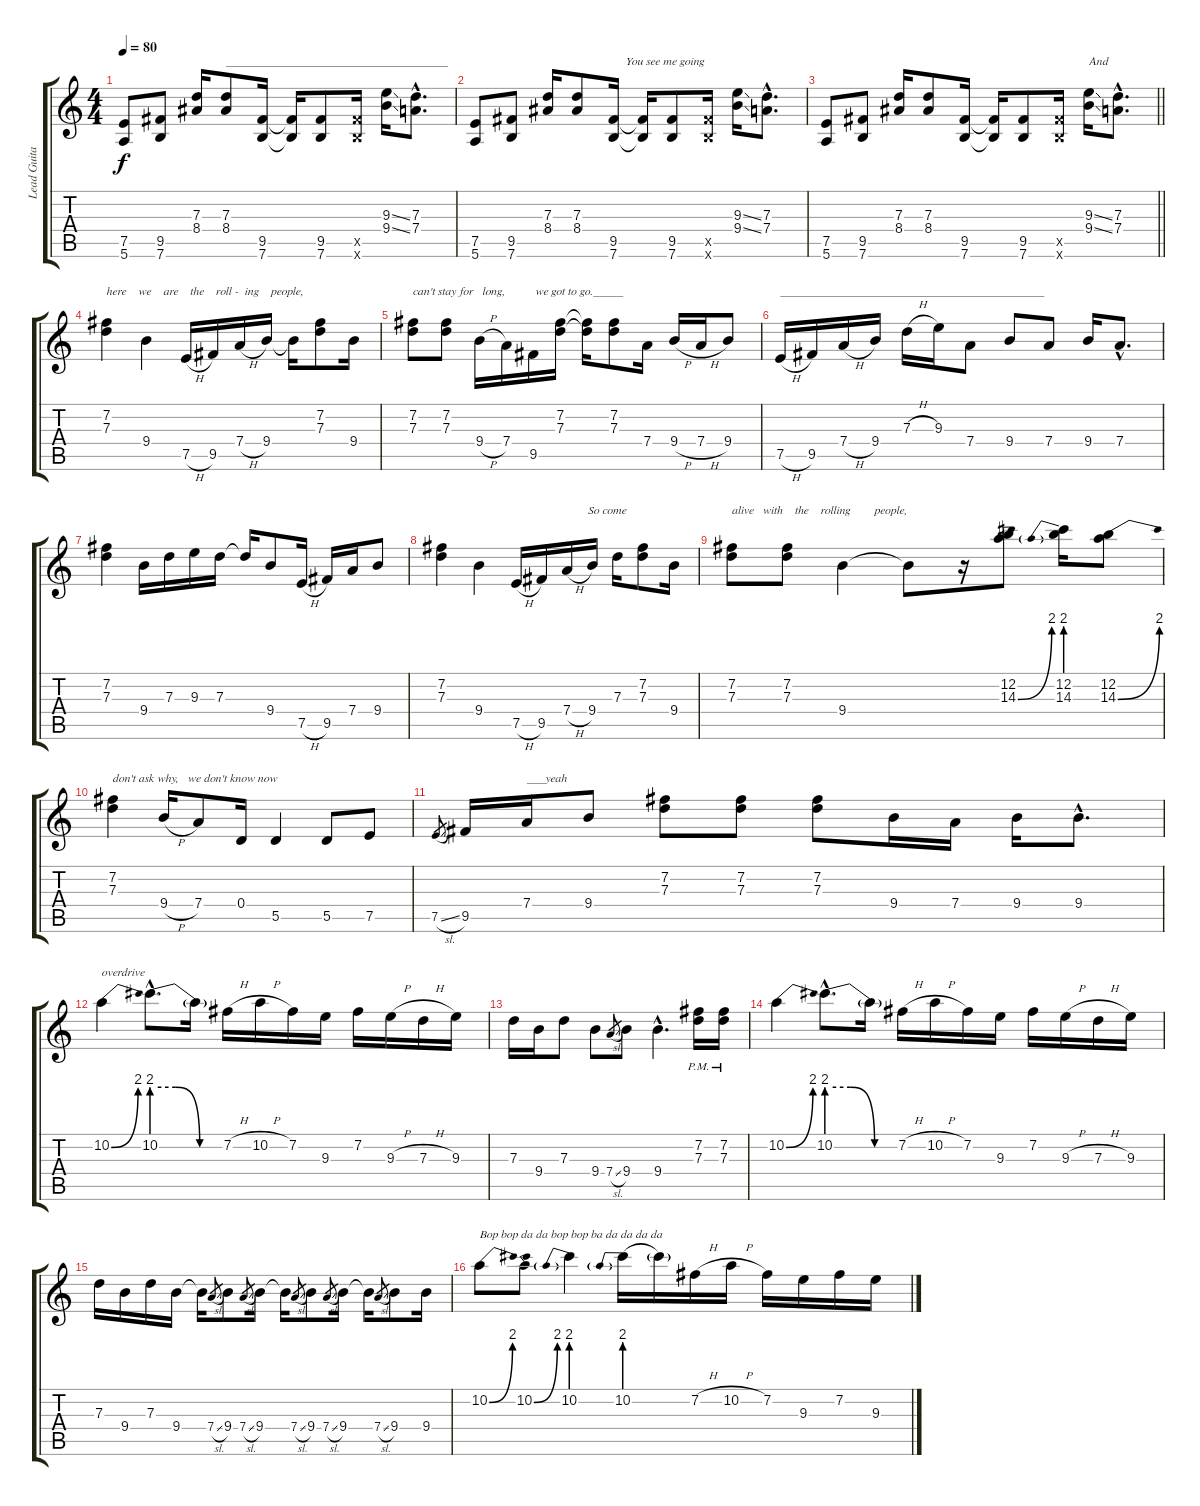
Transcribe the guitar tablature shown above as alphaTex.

\track ("Lead Guitar 1" "Lead Guita") {instrument overdrivenguitar}
\staff {score tabs}
\tuning (E4 B3 G3 D3 A2 E2) {hide}
\ts (4 4)
\tempo 80
\clef g2
\ks c
(7.5 5.6).8{dy f} (9.5 7.6).8 (7.3 8.4).16 (7.3 8.4).8{txt "_____________________________________"} (9.5 7.6).16 (9.5{t} 7.6{t}).16 (9.5 7.6).8 (9.5{x} 7.6{x}).16 (9.3{ss} 9.4{ss}).16 (7.3{hac} 7.4{hac}).8{d} |
(7.5 5.6).8 (9.5 7.6).8 (7.3 8.4).16 (7.3 8.4).8 (9.5 7.6).16{txt "    You see me going"} (9.5{t} 7.6{t}).16 (9.5 7.6).8 (9.5{x} 7.6{x}).16 (9.3{ss} 9.4{ss}).16 (7.3{hac} 7.4{hac}).8{d} |
\barLineRight lightlight
(7.5 5.6).8 (9.5 7.6).8 (7.3 8.4).16 (7.3 8.4).8 (9.5 7.6).16 (9.5{t} 7.6{t}).16 (9.5 7.6).8 (9.5{x} 7.6{x}).16 (9.3{ss} 9.4{ss}).16{txt "And"} (7.3{hac} 7.4{hac}).8{d} |
(7.2 7.3).4{txt "here    we    are    the    roll -  ing    people,"} 9.4.4 7.5{h}.16 9.5.16 7.4{h}.16 9.4.16 9.4{t}.16 (7.2 7.3).8 9.4.16 |
(7.2 7.3).8{txt "can't stay for   long,          we got to go._____"} (7.2 7.3).8 9.4{h}.16 7.4.16 9.5.16 (7.2 7.3).16 (7.2{t} 7.3{t}).16 (7.2 7.3).8 7.4.16 9.4{h}.16 7.4{h}.16 9.4.8 |
7.5{h}.16{txt "____________________________________________"} 9.5.16 7.4{h}.16 9.4.16 7.3{h}.16 9.3.16 7.4.8 9.4.8 7.4.8 9.4.16 7.4{hac}.8{d} |
(7.2 7.3).4 9.4.16 7.3.16 9.3.16 7.3.16 7.3{t}.16 9.4.8 7.5{h}.16 9.5.16 7.4.16 9.4.8 |
(7.2 7.3).4 9.4.4 7.5{h}.16{txt "                        So come"} 9.5.16 7.4{h}.16 9.4.16 7.3.16 (7.2 7.3).8 9.4.16 |
(7.2 7.3).8{txt "alive   with    the    rolling        people,"} (7.2 7.3).8 9.4.4 9.4{t}.8 r.16 (12.2 14.3{be (bend 0 0 60 8)}).8 (12.2 14.3{be (prebend 0 8 60 8)}).16 (12.2 14.3{be (bend 0 0 60 8)}).8 |
(7.2 7.3).4{txt "don't ask why,   we don't know now"} 9.4{h}.16 7.4.8 0.4.16 5.5.4 5.5.8 7.5.8 |
7.5{sl}.8{gr} 9.5.16 7.4.16{txt "___yeah"} 9.4.8 (7.2 7.3).8 (7.2 7.3).8 (7.2 7.3).8 9.4.16 7.4.16 9.4.16 9.4{hac}.8{d} |
10.2{be (bend 0 0 60 8)}.4{txt "overdrive"} 10.2{be (custom 0 8 20 8 40 0 60 0) hac}.8{d} 10.2{t}.16 7.2{h}.16 10.2{h}.16 7.2.16 9.3.16 7.2.16 9.3{h}.16 7.3{h}.16 9.3.16 |
7.3.16 9.4.16 7.3.8 9.4.8 7.4{sl}.8{gr} 9.4.8 9.4{hac}.4{d} (7.2{pm} 7.3{pm}).16 (7.2{pm} 7.3{pm}).16 |
10.2{be (bend 0 0 60 8)}.4 10.2{be (custom 0 8 20 8 40 0 60 0) hac}.8{d} 10.2{t}.16 7.2{h}.16 10.2{h}.16 7.2.16 9.3.16 7.2.16 9.3{h}.16 7.3{h}.16 9.3.16 |
7.3.16 9.4.16 7.3.16 9.4.16 9.4{t}.16 7.4{sl}.8{gr} 9.4.8 7.4{sl}.8{gr} 9.4.16 9.4{t}.16 7.4{sl}.8{gr} 9.4.8 7.4{sl}.8{gr} 9.4.16 9.4{t}.16 7.4{sl}.8{gr} 9.4.8 9.4.16 |
10.2{be (bend 0 0 60 8)}.8{txt "Bop bop da da bop bop ba da da da da "} 10.2{be (bend 0 0 60 8)}.8 10.2{be (prebend 0 8 60 8)}.4 10.2{be (prebend 0 8 60 8)}.16 10.2{t}.16 7.2{h}.16 10.2{h}.16 7.2.16 9.3.16 7.2.16 9.3.16
